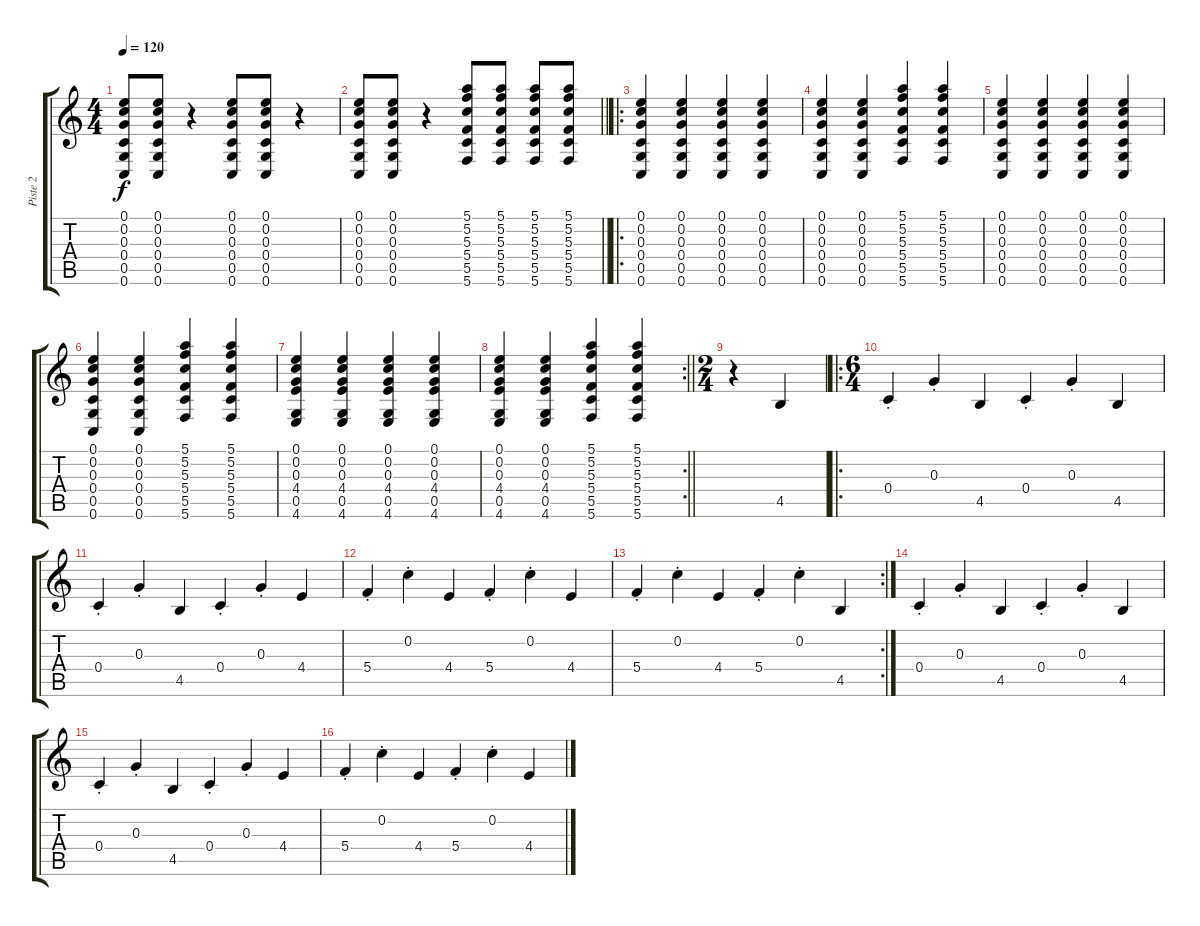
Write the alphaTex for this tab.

\track ("Piste 2" "Piste 2") {instrument distortionguitar}
\staff {score tabs}
\tuning (E4 C4 G3 C3 G2 C2) {hide}
\ts (4 4)
\tempo 120
\clef g2
\ks c
(0.1 0.2 0.3 0.4 0.5 0.6).8{dy f} (0.1 0.2 0.3 0.4 0.5 0.6).8 r.4 (0.1 0.2 0.3 0.4 0.5 0.6).8 (0.1 0.2 0.3 0.4 0.5 0.6).8 r.4 |
\barLineRight lightlight
(0.1 0.2 0.3 0.4 0.5 0.6).8 (0.1 0.2 0.3 0.4 0.5 0.6).8 r.4 (5.1 5.2 5.3 5.4 5.5 5.6).8 (5.1 5.2 5.3 5.4 5.5 5.6).8 (5.1 5.2 5.3 5.4 5.5 5.6).8 (5.1 5.2 5.3 5.4 5.5 5.6).8 |
\ro
\section ("" "")
(0.1 0.2 0.3 0.4 0.5 0.6).4 (0.1 0.2 0.3 0.4 0.5 0.6).4 (0.1 0.2 0.3 0.4 0.5 0.6).4 (0.1 0.2 0.3 0.4 0.5 0.6).4 |
(0.1 0.2 0.3 0.4 0.5 0.6).4 (0.1 0.2 0.3 0.4 0.5 0.6).4 (5.1 5.2 5.3 5.4 5.5 5.6).4 (5.1 5.2 5.3 5.4 5.5 5.6).4 |
(0.1 0.2 0.3 0.4 0.5 0.6).4 (0.1 0.2 0.3 0.4 0.5 0.6).4 (0.1 0.2 0.3 0.4 0.5 0.6).4 (0.1 0.2 0.3 0.4 0.5 0.6).4 |
(0.1 0.2 0.3 0.4 0.5 0.6).4 (0.1 0.2 0.3 0.4 0.5 0.6).4 (5.1 5.2 5.3 5.4 5.5 5.6).4 (5.1 5.2 5.3 5.4 5.5 5.6).4 |
(0.1 0.2 0.3 4.4 0.5 4.6).4 (0.1 0.2 0.3 4.4 0.5 4.6).4 (0.1 0.2 0.3 4.4 0.5 4.6).4 (0.1 0.2 0.3 4.4 0.5 4.6).4 |
\rc 2
\barLineRight lightlight
(0.1 0.2 0.3 4.4 0.5 4.6).4 (0.1 0.2 0.3 4.4 0.5 4.6).4 (5.1 5.2 5.3 5.4 5.5 5.6).4 (5.1 5.2 5.3 5.4 5.5 5.6).4 |
\ts (2 4)
\section ("" "")
r.4 4.5.4 |
\ro
\ts (6 4)
0.4{st}.4 0.3{st}.4 4.5.4 0.4{st}.4 0.3{st}.4 4.5.4 |
0.4{st}.4 0.3{st}.4 4.5.4 0.4{st}.4 0.3{st}.4 4.4.4 |
5.4{st}.4 0.2{st}.4 4.4.4 5.4{st}.4 0.2{st}.4 4.4.4 |
\rc 2
5.4{st}.4 0.2{st}.4 4.4.4 5.4{st}.4 0.2{st}.4 4.5.4 |
0.4{st}.4 0.3{st}.4 4.5.4 0.4{st}.4 0.3{st}.4 4.5.4 |
0.4{st}.4 0.3{st}.4 4.5.4 0.4{st}.4 0.3{st}.4 4.4.4 |
5.4{st}.4 0.2{st}.4 4.4.4 5.4{st}.4 0.2{st}.4 4.4.4
